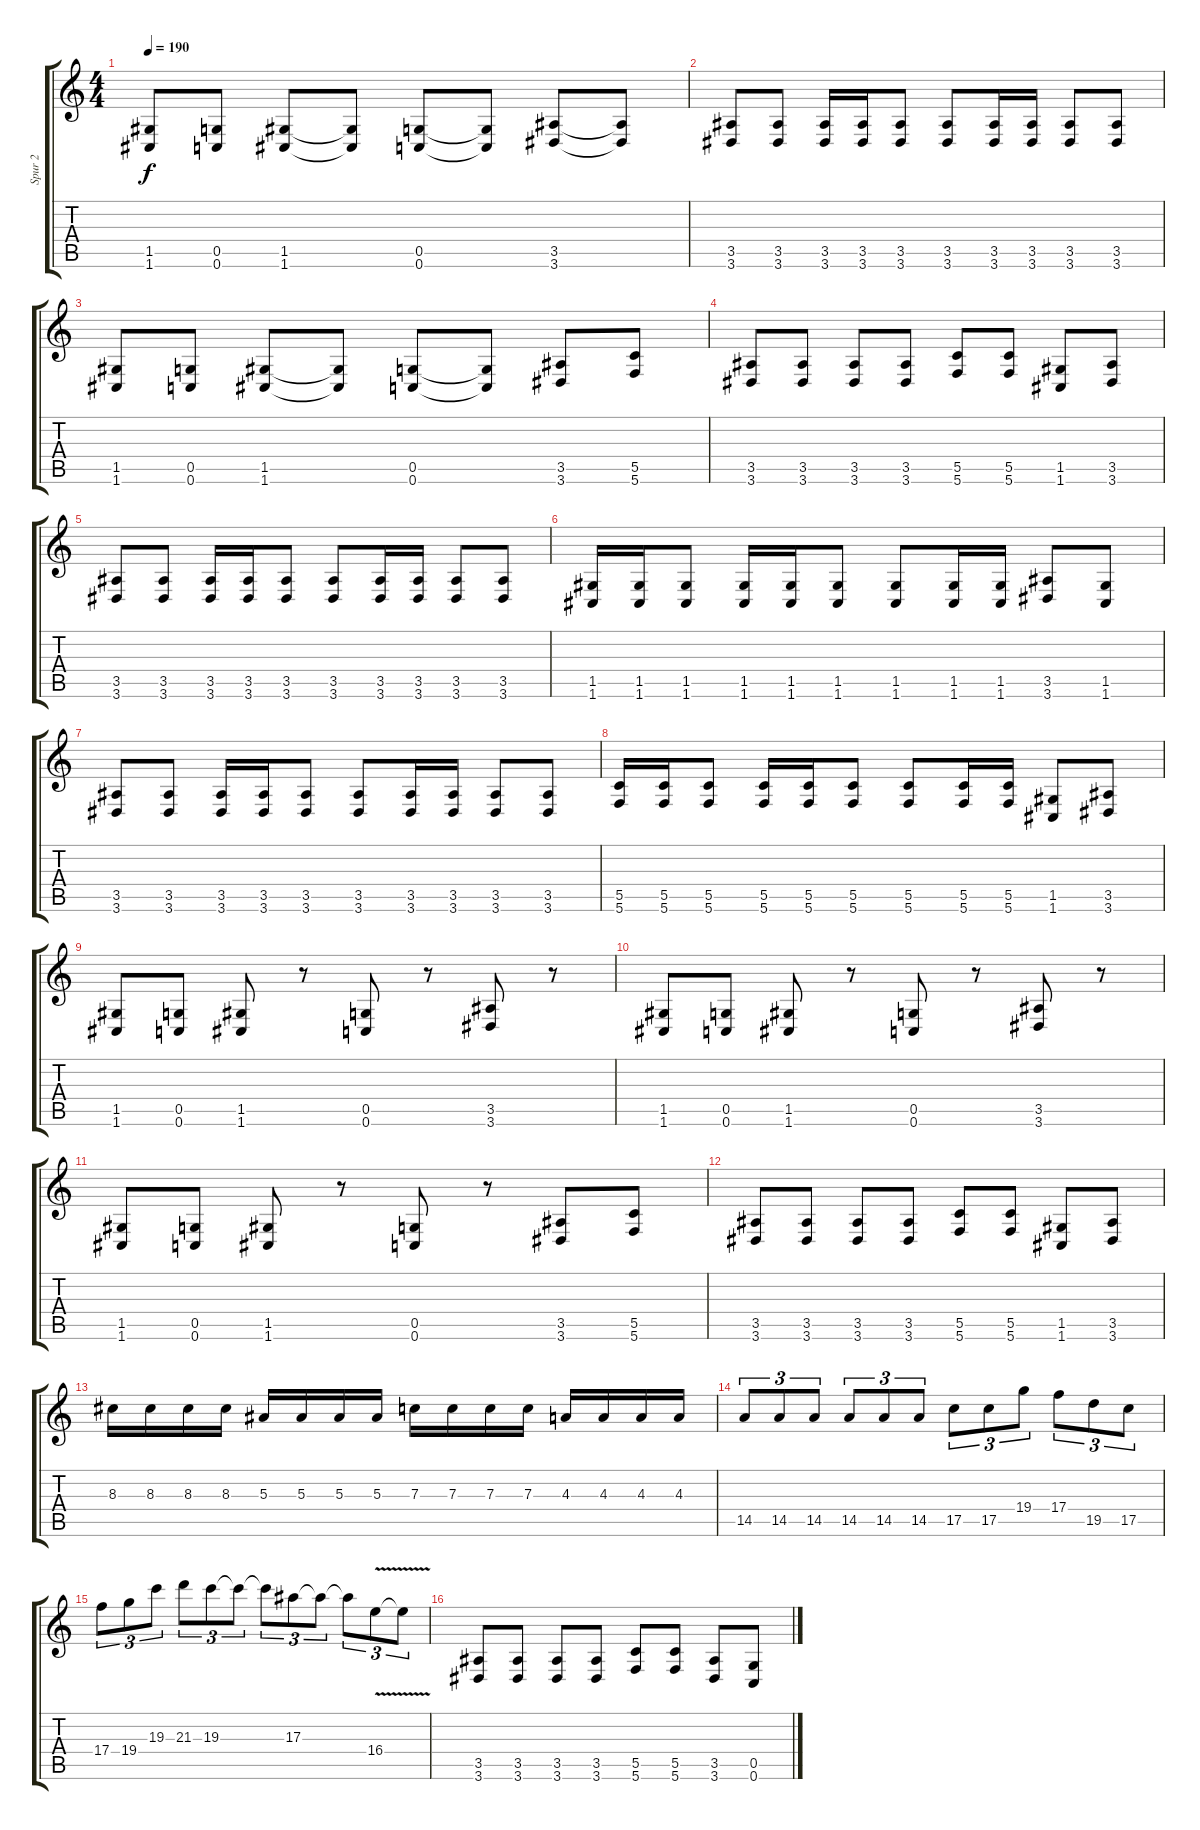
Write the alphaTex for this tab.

\track ("Spur 2" "Spur 2") {instrument electricguitarclean}
\staff {score tabs}
\tuning (D4 A3 F3 C3 G2 C2) {hide}
\ts (4 4)
\tempo 190
\clef g2
\ks c
(1.5 1.6).8{dy f} (0.5 0.6).8 (1.5 1.6).8 (1.5{t} 1.6{t}).8 (0.5 0.6).8 (0.5{t} 0.6{t}).8 (3.5 3.6).8 (3.5{t} 3.6{t}).8 |
(3.5 3.6).8 (3.5 3.6).8 (3.5 3.6).16 (3.5 3.6).16 (3.5 3.6).8 (3.5 3.6).8 (3.5 3.6).16 (3.5 3.6).16 (3.5 3.6).8 (3.5 3.6).8 |
(1.5 1.6).8 (0.5 0.6).8 (1.5 1.6).8 (1.5{t} 1.6{t}).8 (0.5 0.6).8 (0.5{t} 0.6{t}).8 (3.5 3.6).8 (5.5 5.6).8 |
(3.5 3.6).8 (3.5 3.6).8 (3.5 3.6).8 (3.5 3.6).8 (5.5 5.6).8 (5.5 5.6).8 (1.5 1.6).8 (3.5 3.6).8 |
(3.5 3.6).8 (3.5 3.6).8 (3.5 3.6).16 (3.5 3.6).16 (3.5 3.6).8 (3.5 3.6).8 (3.5 3.6).16 (3.5 3.6).16 (3.5 3.6).8 (3.5 3.6).8 |
(1.5 1.6).16 (1.5 1.6).16 (1.5 1.6).8 (1.5 1.6).16 (1.5 1.6).16 (1.5 1.6).8 (1.5 1.6).8 (1.5 1.6).16 (1.5 1.6).16 (3.5 3.6).8 (1.5 1.6).8 |
(3.5 3.6).8 (3.5 3.6).8 (3.5 3.6).16 (3.5 3.6).16 (3.5 3.6).8 (3.5 3.6).8 (3.5 3.6).16 (3.5 3.6).16 (3.5 3.6).8 (3.5 3.6).8 |
(5.5 5.6).16 (5.5 5.6).16 (5.5 5.6).8 (5.5 5.6).16 (5.5 5.6).16 (5.5 5.6).8 (5.5 5.6).8 (5.5 5.6).16 (5.5 5.6).16 (1.5 1.6).8 (3.5 3.6).8 |
(1.5 1.6).8 (0.5 0.6).8 (1.5 1.6).8 r.8 (0.5 0.6).8 r.8 (3.5 3.6).8 r.8 |
(1.5 1.6).8 (0.5 0.6).8 (1.5 1.6).8 r.8 (0.5 0.6).8 r.8 (3.5 3.6).8 r.8 |
(1.5 1.6).8 (0.5 0.6).8 (1.5 1.6).8 r.8 (0.5 0.6).8 r.8 (3.5 3.6).8 (5.5 5.6).8 |
(3.5 3.6).8 (3.5 3.6).8 (3.5 3.6).8 (3.5 3.6).8 (5.5 5.6).8 (5.5 5.6).8 (1.5 1.6).8 (3.5 3.6).8 |
8.3.16 8.3.16 8.3.16 8.3.16 5.3.16 5.3.16 5.3.16 5.3.16 7.3.16 7.3.16 7.3.16 7.3.16 4.3.16 4.3.16 4.3.16 4.3.16 |
14.5.8{tu (3 2)} 14.5.8{tu (3 2)} 14.5.8{tu (3 2)} 14.5.8{tu (3 2)} 14.5.8{tu (3 2)} 14.5.8{tu (3 2)} 17.5.8{tu (3 2)} 17.5.8{tu (3 2)} 19.4.8{tu (3 2)} 17.4.8{tu (3 2)} 19.5.8{tu (3 2)} 17.5.8{tu (3 2)} |
17.4.8{tu (3 2)} 19.4.8{tu (3 2)} 19.3.8{tu (3 2)} 21.3.8{tu (3 2)} 19.3.8{tu (3 2)} 19.3{t}.8{tu (3 2)} 19.3{t}.8{tu (3 2)} 17.3.8{tu (3 2)} 17.3{t}.8{tu (3 2)} 17.3{t}.8{tu (3 2)} 16.4{v}.8{tu (3 2)} 16.4{t}.8{tu (3 2)} |
(3.5 3.6).8 (3.5 3.6).8 (3.5 3.6).8 (3.5 3.6).8 (5.5 5.6).8 (5.5 5.6).8 (3.5 3.6).8 (0.5 0.6).8
